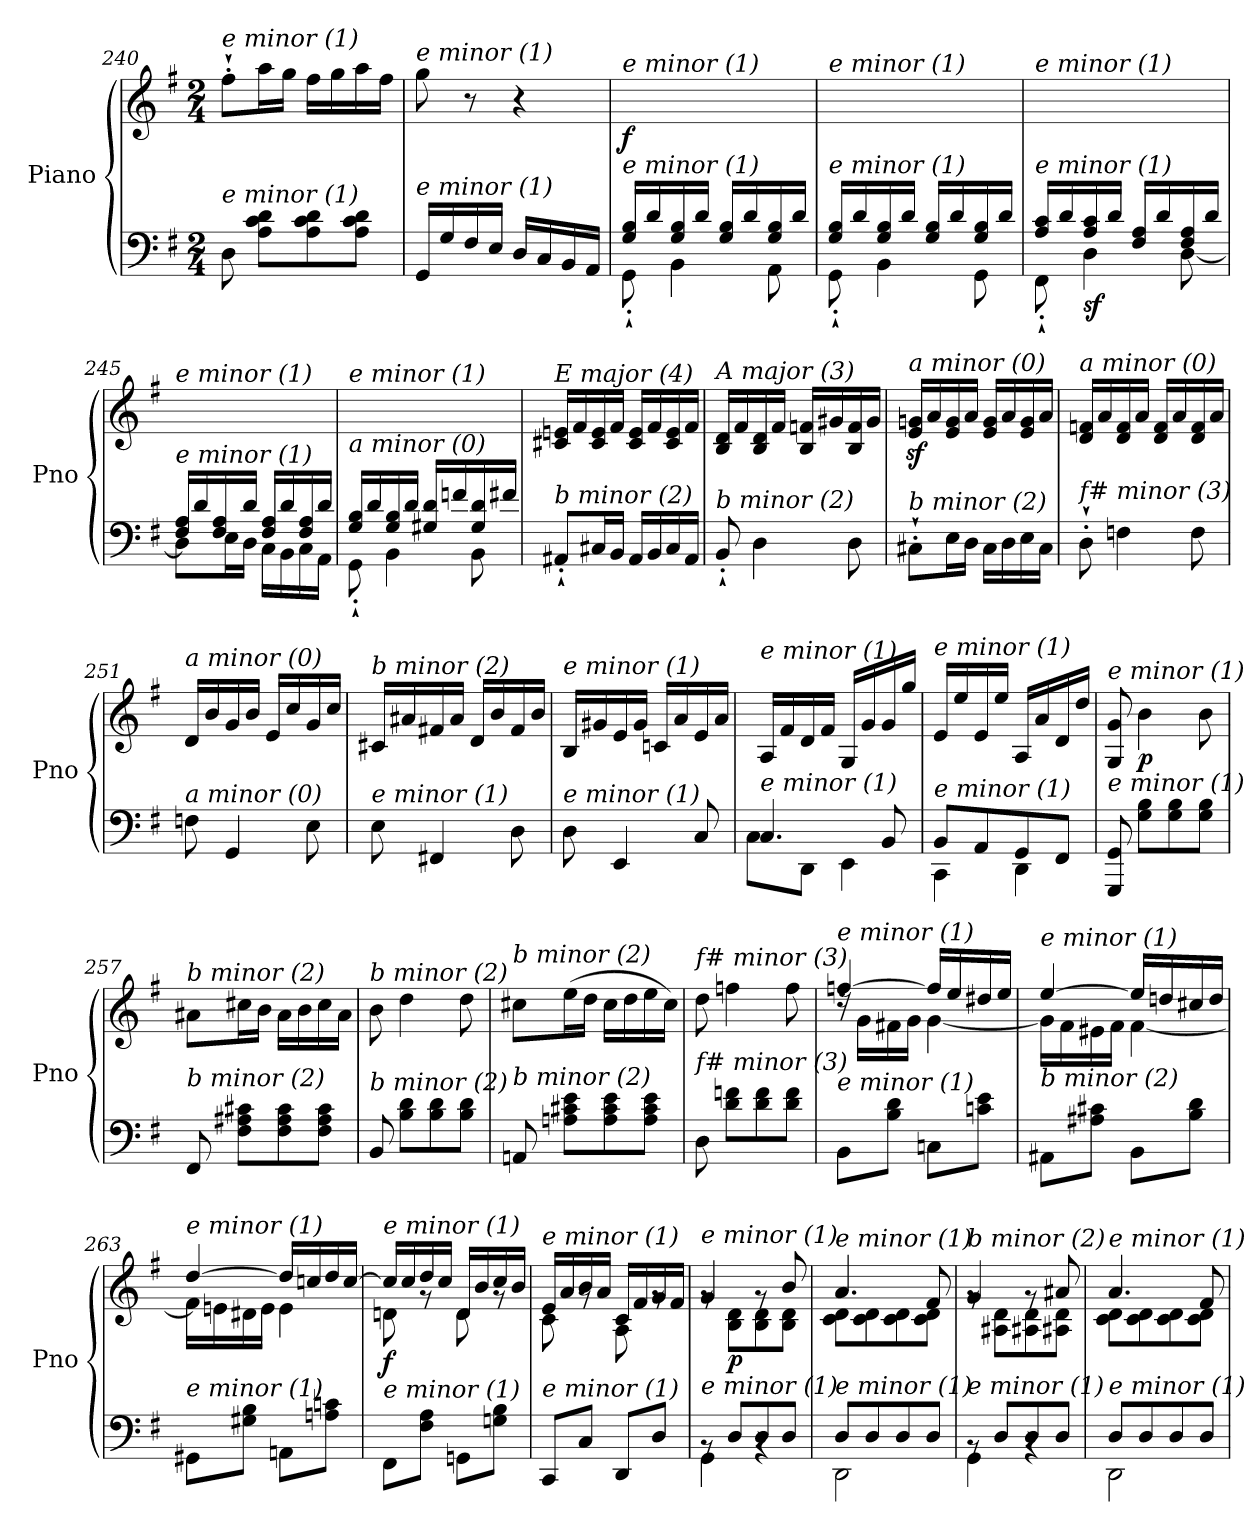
**kern	**kern	**dynam
*part1	*part1	*part1
*staff2	*staff1	*staff1/2
*I"Piano	*	*
*I'Pno	*	*
*clefF4	*clefG2	*
*k[f#]	*k[f#]	*
*M2/4	*M2/4	*
=240	=240	=240
!	!LO:TX:i:t=e minor (1)	!
!LO:TX:i:t=e minor (1)	!	!
8D\	8ff#'`\L	.
8A\ 8c\ 8d\L	16aa\L	.
.	16gg\JJ	.
8A\ 8c\ 8d\	16ff#\LL	.
.	16gg\	.
8A\ 8c\ 8d\J	16aa\	.
.	16ff#\JJ	.
=241	=241	=241
!	!LO:TX:i:t=e minor (1)	!
!LO:TX:i:t=e minor (1)	!	!
16GG/LL	8gg\	.
16G/	.	.
16F#/	8r	.
16E/JJ	.	.
16D/LL	4r	.
16C/	.	.
16BB/	.	.
16AA/JJ	.	.
=242	=242	=242
*^	*	*
!	!	!LO:TX:i:t=e minor (1)	!
!LO:TX:i:t=e minor (1)	!	!	!
!	!	!	!LO:DY:b
16G/ 16B/LL	8GG'`\	2ryy	f
16d/	.	.	.
16G/ 16B/	4BB\	.	.
16d/JJ	.	.	.
16G/ 16B/LL	.	.	.
16d/	.	.	.
16G/ 16B/	8AA\	.	.
16d/JJ	.	.	.
!!LO:PB:g=z
=243	=243	=243	=243
!	!	!LO:TX:i:t=e minor (1)	!
!LO:TX:i:t=e minor (1)	!	!	!
16G/ 16B/LL	8GG'`\	2ryy	.
16d/	.	.	.
16G/ 16B/	4BB\	.	.
16d/JJ	.	.	.
16G/ 16B/LL	.	.	.
16d/	.	.	.
16G/ 16B/	8GG\	.	.
16d/JJ	.	.	.
=244	=244	=244	=244
!	!	!LO:TX:i:t=e minor (1)	!
!LO:TX:i:t=e minor (1)	!	!	!
16A/ 16c/LL	8FF#'`\	2ryy	.
16d/	.	.	.
!	!	!	!LO:DY:b=2
16A/ 16c/	4D\	.	sf
16d/JJ	.	.	.
16F#/ 16A/LL	.	.	.
16d/	.	.	.
16F#/ 16A/	[8D\	.	.
16d/JJ	.	.	.
=245	=245	=245	=245
!	!	!LO:TX:i:t=e minor (1)	!
!LO:TX:i:t=e minor (1)	!	!	!
16F#/ 16A/LL	8D\L]	2ryy	.
16d/	.	.	.
16F#/ 16A/	16E\L	.	.
16d/JJ	16D\JJ	.	.
16F#/ 16A/LL	16C\LL	.	.
16d/	16BB\	.	.
16F#/ 16A/	16C\	.	.
16d/JJ	16AA\JJ	.	.
=246	=246	=246	=246
!	!	!LO:TX:i:t=e minor (1)	!
!LO:TX:i:t=a minor (0)	!	!	!
16G/ 16B/LL	8GG'`\	2ryy	.
16d/	.	.	.
16G/ 16B/	4BB\	.	.
16d/JJ	.	.	.
16G#X/ 16d/LL	.	.	.
16fni/	.	.	.
16G#/ 16d/	8BB\	.	.
16f#i/JJ	.	.	.
*v	*v	*	*
=247	=247	=247
!	!LO:TX:i:t=E major (4)	!
!LO:TX:i:t=b minor (2)	!	!
8AA#X'`/L	16c#X/ 16en/LL	.
.	16f#/	.
16C#X/L	16c#/ 16e/	.
16BB/JJ	16f#/JJ	.
16AA#/LL	16c#/ 16e/LL	.
16BB/	16f#/	.
16C#/	16c#/ 16e/	.
16AA#/JJ	16f#/JJ	.
!!LO:LB:g=z
=248	=248	=248
!	!LO:TX:i:t=A major (3)	!
!LO:TX:i:t=b minor (2)	!	!
8BB'`/	16B/ 16d/LL	.
.	16f#/	.
4D\	16B/ 16d/	.
.	16f#/JJ	.
.	16B/ 16fn/LL	.
.	16g#X/	.
8D\	16B/ 16f/	.
.	16g#/JJ	.
=249	=249	=249
!	!LO:TX:i:t=a minor (0)	!
!LO:TX:i:t=b minor (2)	!	!
8C#X'`\L	16e/z< 16gn/z<LL	.
.	16a/	.
16E\L	16e/ 16g/	.
16D\JJ	16a/JJ	.
16C#\LL	16e/ 16g/LL	.
16D\	16a/	.
16E\	16e/ 16g/	.
16C#\JJ	16a/JJ	.
=250	=250	=250
!	!LO:TX:i:t=a minor (0)	!
!LO:TX:i:t=f# minor (3)	!	!
8D'`\	16d/ 16fn/LL	.
.	16a/	.
4Fn\	16d/ 16f/	.
.	16a/JJ	.
.	16d/ 16f/LL	.
.	16a/	.
8F\	16d/ 16f/	.
.	16a/JJ	.
=251	=251	=251
!	!LO:TX:i:t=a minor (0)	!
!LO:TX:i:t=a minor (0)	!	!
8Fn\	16d/LL	.
.	16b/	.
4GG/	16g/	.
.	16b/JJ	.
.	16e/LL	.
.	16cc/	.
8E\	16g/	.
.	16cc/JJ	.
=252	=252	=252
!	!LO:TX:i:t=b minor (2)	!
!LO:TX:i:t=e minor (1)	!	!
8E\	16c#X/LL	.
.	16a#X/	.
4FF#X/	16f#X/	.
.	16a#/JJ	.
.	16d/LL	.
.	16b/	.
8D\	16f#/	.
.	16b/JJ	.
!!LO:LB:g=z
=253	=253	=253
!	!LO:TX:i:t=e minor (1)	!
!LO:TX:i:t=e minor (1)	!	!
8D\	16B/LL	.
.	16g#X/	.
4EE/	16e/	.
.	16g#/JJ	.
.	16cn/LL	.
.	16a/	.
8C/	16e/	.
.	16a/JJ	.
=254	=254	=254
*^	*	*
!	!	!LO:TX:i:t=e minor (1)	!
!LO:TX:i:t=e minor (1)	!	!	!
4.C/	8C\L	16A/LL	.
.	.	16f#/	.
.	8DD\J	16d/	.
.	.	16f#/JJ	.
.	4EE\	16G/LL	.
.	.	16g/	.
8BB/	.	16g/	.
.	.	16gg/JJ	.
=255	=255	=255	=255
!	!	!LO:TX:i:t=e minor (1)	!
!LO:TX:i:t=e minor (1)	!	!	!
8BB/L	4CC\	16e/LL	.
.	.	16ee/	.
8AA/	.	16e/	.
.	.	16ee/JJ	.
8GG/	4DD\	16A/LL	.
.	.	16a/	.
8FF#/J	.	16d/	.
.	.	16dd/JJ	.
*v	*v	*	*
=256	=256	=256
!	!LO:TX:i:t=e minor (1)	!
!LO:TX:i:t=e minor (1)	!	!
8GGG/ 8GG/	8G/ 8g/	.
!	!	!LO:DY:b
8G\ 8B\L	4b\	p
8G\ 8B\	.	.
8G\ 8B\J	8b\	.
=257	=257	=257
!	!LO:TX:i:t=b minor (2)	!
!LO:TX:i:t=b minor (2)	!	!
8FF#/	8a#X\L	.
8F#\ 8A#X\ 8c#X\L	16cc#X\L	.
.	16b\JJ	.
8F#\ 8A#\ 8c#\	16a#\LL	.
.	16b\	.
8F#\ 8A#\ 8c#\J	16cc#\	.
.	16a#\JJ	.
=258	=258	=258
!	!LO:TX:i:t=b minor (2)	!
!LO:TX:i:t=b minor (2)	!	!
8BB/	8b\	.
8B\ 8d\L	4dd\	.
8B\ 8d\	.	.
8B\ 8d\J	8dd\	.
!!LO:LB:g=z
=259	=259	=259
!	!LO:TX:i:t=b minor (2)	!
!LO:TX:i:t=b minor (2)	!	!
8AAn/	8cc#X\L	.
8An\ 8c#X\ 8e\L	(>16ee\L	.
.	16dd\JJ	.
8A\ 8c#\ 8e\	16cc#\LL	.
.	16dd\	.
8A\ 8c#\ 8e\J	16ee\	.
.	16cc#\JJ)	.
=260	=260	=260
!	!LO:TX:i:t=f# minor (3)	!
!LO:TX:i:t=f# minor (3)	!	!
8D\	8dd\	.
8d\ 8fn\L	4ffn\	.
8d\ 8f\	.	.
8d\ 8f\J	8ff\	.
=261	=261	=261
*	*^	*
!	!LO:TX:i:t=e minor (1)	!	!
!LO:TX:i:t=e minor (1)	!	!	!
!	!	!	!LO:DY:b
8BB\L	[4ffn/	16rdd	other-dynamics
.	.	16g\LL	.
8B\ 8d\J	.	16f#X\	.
.	.	16g\JJ	.
8Cn\L	16ff/LL]	[4g\	.
.	16ee/	.	.
8cn\ 8e\J	16dd#X/	.	.
.	16ee/JJ	.	.
=262	=262	=262	=262
!	!LO:TX:i:t=e minor (1)	!	!
!LO:TX:i:t=b minor (2)	!	!	!
8AA#X\L	[4ee/	16g\LL]	.
.	.	16f#\	.
8A#X\ 8c#X\J	.	16e#Xj\	.
.	.	16f#\JJ	.
8BB\L	16ee/LL]	[4f#\	.
.	16ddn/	.	.
8B\ 8d\J	16cc#X/	.	.
.	16dd/JJ	.	.
=263	=263	=263	=263
!	!LO:TX:i:t=e minor (1)	!	!
!LO:TX:i:t=e minor (1)	!	!	!
8GG#X\L	[4dd/	16f#\LL]	.
.	.	16en\	.
8G#X\ 8B\J	.	16d#X\	.
.	.	16e\JJ	.
8AAn\L	16dd/LL]	4e\	.
.	16ccn/	.	.
8An\ 8cn\J	16dd/	.	.
.	[16cc/JJ	.	.
!!LO:LB:g=z	!!
=264	=264	=264	=264
!	!LO:TX:i:t=e minor (1)	!	!
!LO:TX:i:t=e minor (1)	!	!	!
!	!	!	!LO:DY:b
8FF#\L	16cc/LL]	8dn\	f
.	16cc/	.	.
8F#\ 8A\J	16dd/	8rg	.
.	16cc/JJ	.	.
8GGn\L	16d/LL	8d\	.
.	16b/	.	.
8Gn\ 8B\J	16cc/	8rg	.
.	16b/JJ	.	.
=265	=265	=265	=265
!	!LO:TX:i:t=e minor (1)	!	!
!LO:TX:i:t=e minor (1)	!	!	!
8CC/L	16e/LL	8c\	.
.	16a/	.	.
8C/J	16b/	8rg	.
.	16a/JJ	.	.
8DD/L	16c/LL	8A\	.
.	16f#/	.	.
8D/J	16g/	8rg	.
.	16f#/JJ	.	.
=266	=266	=266	=266
*^	*	*	*
!	!	!LO:TX:i:t=e minor (1)	!	!
!LO:TX:i:t=e minor (1)	!	!	!	!
8rBB	4GG\	4g/	8rg	.
!	!	!	!	!LO:DY:b
8D/L	.	.	8B\ 8d\L	p
8D/	4rBB	8rg	8B\ 8d\	.
8D/J	.	8b/	8B\ 8d\J	.
=267	=267	=267	=267	=267
!	!	!LO:TX:i:t=e minor (1)	!	!
!LO:TX:i:t=e minor (1)	!	!	!	!
8D/L	2DD\	4.a/	8c\ 8d\L	.
8D/	.	.	8c\ 8d\	.
8D/	.	.	8c\ 8d\	.
8D/J	.	8f#/	8c\ 8d\J	.
=268	=268	=268	=268	=268
!	!	!LO:TX:i:t=b minor (2)	!	!
!LO:TX:i:t=e minor (1)	!	!	!	!
8rBB	4GG\	4g/	8rg	.
8D/L	.	.	8A#Xi\ 8d\L	.
8D/	4rBB	8rg	8A#Xi\ 8d\	.
8D/J	.	8a#Xi/	8A#Xi\ 8d\J	.
=269	=269	=269	=269	=269
!	!	!LO:TX:i:t=e minor (1)	!	!
!LO:TX:i:t=e minor (1)	!	!	!	!
8D/L	2DD\	4.a/	8c\ 8d\L	.
8D/	.	.	8c\ 8d\	.
8D/	.	.	8c\ 8d\	.
8D/J	.	8f#/	8c\ 8d\J	.
*v	*v	*	*	*
*	*v	*v	*
=	=	=
*-	*-	*-
